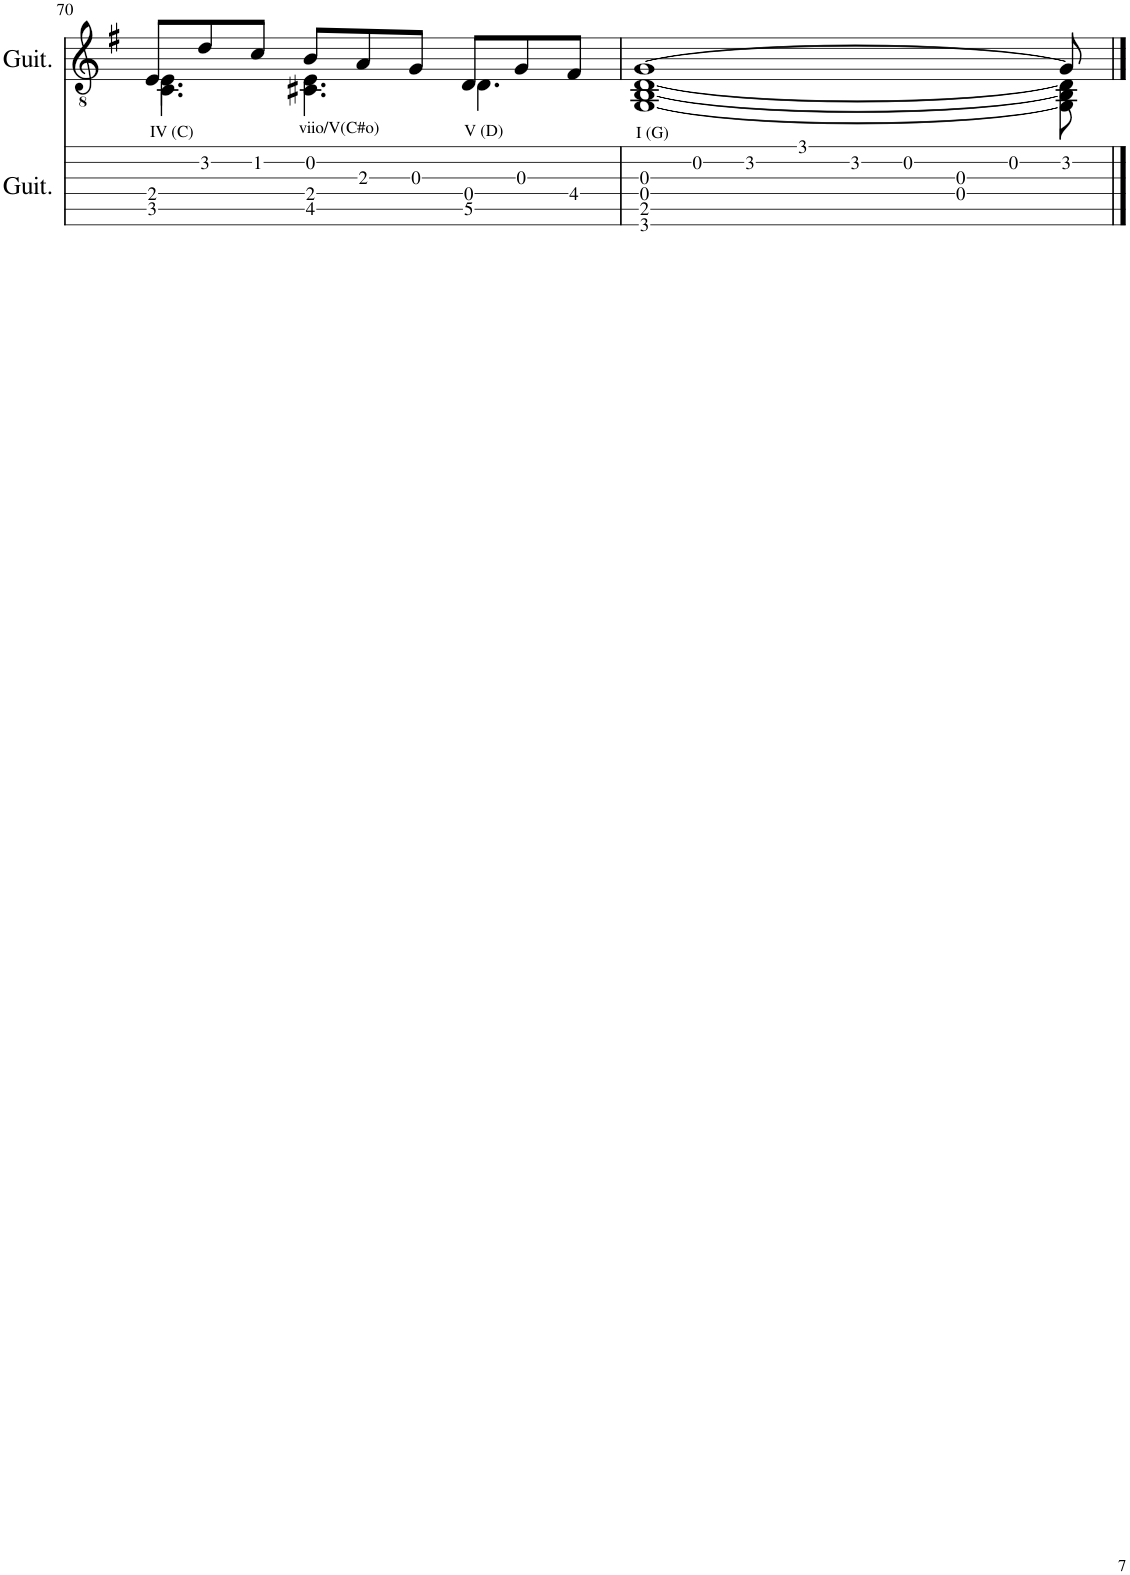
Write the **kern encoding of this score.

**kern	**kern
*part2	*part1
*staff2	*staff1
*I"Classical Guitar	*I"Classical Guitar
*I'Guit.	*I'Guit.
!!LO:PB:g=z
*	*clefGv2
*k[f#]	*k[f#]
*M9/8	*M9/8
=70	=70
*^	*^
*	*	*	*^
!	!	!LO:TX:b:t=IV (C)	!	!
8r	4.C 4.E	8E/L	4.E\	4.C\
8dL	.	8d/	.	.
8cJ	.	8c/J	.	.
!	!	!LO:TX:b:t=viio/V(C#o)	!	!
8BL	4.C# 4.E	8B/L	2.ryy	4.C#X\ 4.E\
8A	.	8A/	.	.
8GJ	.	8G/J	.	.
!	!	!LO:TX:b:t=V (D)	!	!
8DL	4.D	8D/L	.	4.D\
8G	.	8G/	.	.
8F#J	.	8F#/J	.	.
*	*	*	*v	*v
=71	=71	=71	=71
!	!	!LO:TX:b:t=I (G)	!
8GL	4.GG 4.BB 4.D	[1G	[1GG [1BB [1D
8B	.	.	.
8dJ	.	.	.
8gL	4.r	.	.
8d	.	.	.
8BJ	.	.	.
8GL	4.D	.	.
8B	.	.	.
8dJ	.	8G/]	8GG\] 8BB\] 8D\]
*v	*v	*	*
*	*v	*v
==	==
*-	*-
